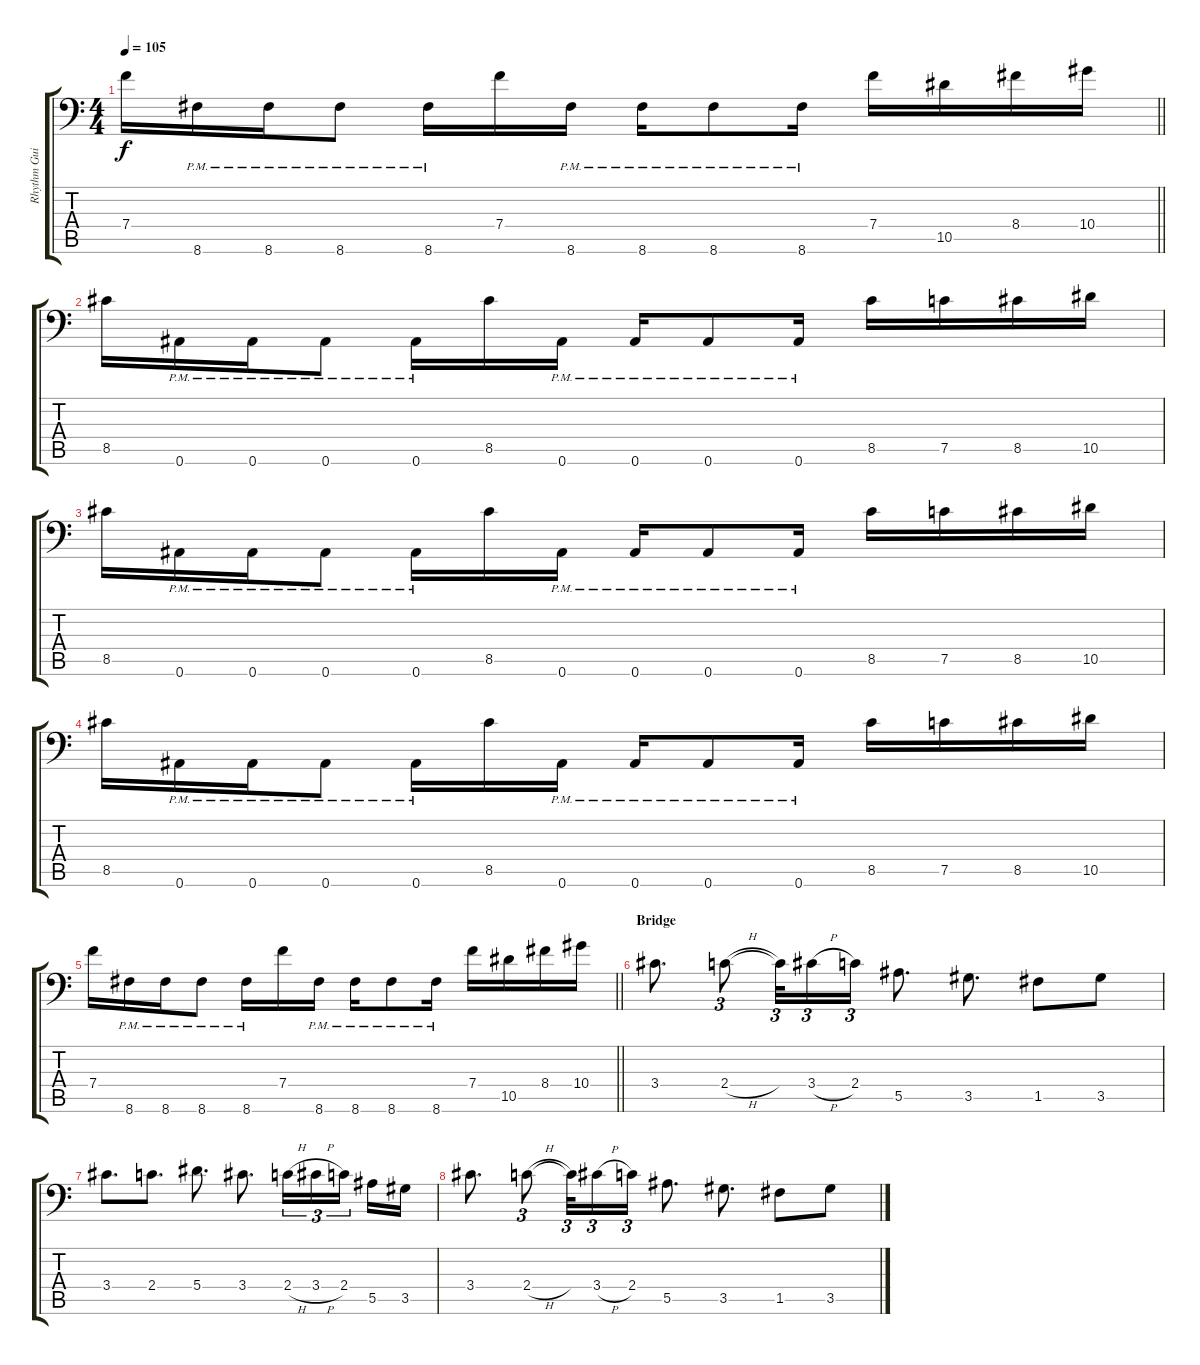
\track ("Rhythm Guitar 2" "Rhythm Gui") {instrument distortionguitar}
\staff {score tabs}
\tuning (C4 G3 Eb3 Bb2 F2 Bb1) {hide}
\ts (4 4)
\tempo 105
\clef f4
\barLineRight lightlight
\ks c
7.4.16{dy f} 8.6{pm}.16 8.6{pm}.16 8.6{pm}.8 8.6{pm}.16 7.4.16 8.6{pm}.16 8.6{pm}.16 8.6{pm}.8 8.6{pm}.16 7.4.16 10.5.16 8.4.16 10.4.16 |
8.5.16 0.6{pm}.16 0.6{pm}.16 0.6{pm}.8 0.6{pm}.16 8.5.16 0.6{pm}.16 0.6{pm}.16 0.6{pm}.8 0.6{pm}.16 8.5.16 7.5.16 8.5.16 10.5.16 |
8.5.16 0.6{pm}.16 0.6{pm}.16 0.6{pm}.8 0.6{pm}.16 8.5.16 0.6{pm}.16 0.6{pm}.16 0.6{pm}.8 0.6{pm}.16 8.5.16 7.5.16 8.5.16 10.5.16 |
8.5.16 0.6{pm}.16 0.6{pm}.16 0.6{pm}.8 0.6{pm}.16 8.5.16 0.6{pm}.16 0.6{pm}.16 0.6{pm}.8 0.6{pm}.16 8.5.16 7.5.16 8.5.16 10.5.16 |
\barLineRight lightlight
7.4.16 8.6{pm}.16 8.6{pm}.16 8.6{pm}.8 8.6{pm}.16 7.4.16 8.6{pm}.16 8.6{pm}.16 8.6{pm}.8 8.6{pm}.16 7.4.16 10.5.16 8.4.16 10.4.16 |
\section ("" "Bridge")
3.4.8{d} 2.4{h}.8{tu (3 2)} 2.4{t}.32{tu (3 2)} 3.4{h}.16{tu (3 2)} 2.4.16{tu (3 2)} 5.5.8{d} 3.5.8{d} 1.5.8 3.5.8 |
3.4.8{d} 2.4.8{d} 5.4.8{d} 3.4.8{d} 2.4{h}.16{tu (3 2)} 3.4{h}.16{tu (3 2)} 2.4.16{tu (3 2) beam splitsecondary} 5.5.16 3.5.16 |
3.4.8{d} 2.4{h}.8{tu (3 2)} 2.4{t}.32{tu (3 2)} 3.4{h}.16{tu (3 2)} 2.4.16{tu (3 2)} 5.5.8{d} 3.5.8{d} 1.5.8 3.5.8
